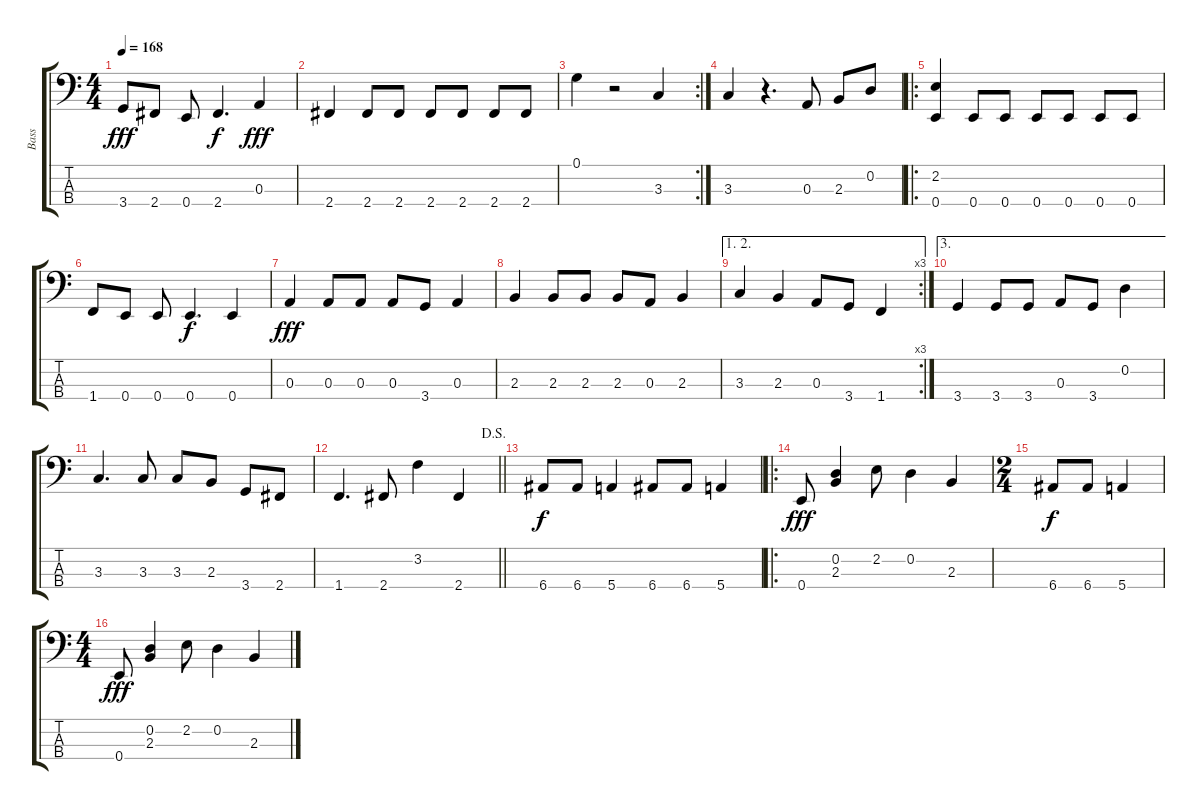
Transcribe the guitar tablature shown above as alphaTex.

\track ("Bass" "Bass") {instrument electricbasspick}
\staff {score tabs}
\tuning (G2 D2 A1 E1) {hide}
\ts (4 4)
\tempo 168
\clef f4
\ks c
3.4.8{dy fff} 2.4.8 0.4.8 2.4.4{d dy f} 0.3.4{dy fff} |
2.4.4 2.4.8 2.4.8 2.4.8 2.4.8 2.4.8 2.4.8 |
\rc 2
0.1.4 r.2 3.3.4 |
3.3.4 r.4{d} 0.3.8 2.3.8 0.2.8 |
\ro
(2.2 0.4).4 0.4.8 0.4.8 0.4.8 0.4.8 0.4.8 0.4.8 |
1.4.8 0.4.8 0.4.8 0.4.4{d dy f} 0.4.4 |
0.3.4{dy fff} 0.3.8 0.3.8 0.3.8 3.4.8 0.3.4 |
2.3.4 2.3.8 2.3.8 2.3.8 0.3.8 2.3.4 |
\ae (1 2)
\rc 3
3.3.4 2.3.4 0.3.8 3.4.8 1.4.4 |
\ae 3
3.4.4 3.4.8 3.4.8 0.3.8 3.4.8 0.2.4 |
3.3.4{d} 3.3.8 3.3.8 2.3.8 3.4.8 2.4.8 |
\jump dalsegno
\barLineRight lightlight
1.4.4{d} 2.4.8 3.2.4 2.4.4 |
6.4.8{dy f} 6.4.8 5.4.4 6.4.8 6.4.8 5.4.4 |
\ro
0.4.8{dy fff} (0.2 2.3).4 2.2.8 0.2.4 2.3.4 |
\ts (2 4)
6.4.8{dy f} 6.4.8 5.4.4 |
\ts (4 4)
0.4.8{dy fff} (0.2 2.3).4 2.2.8 0.2.4 2.3.4
